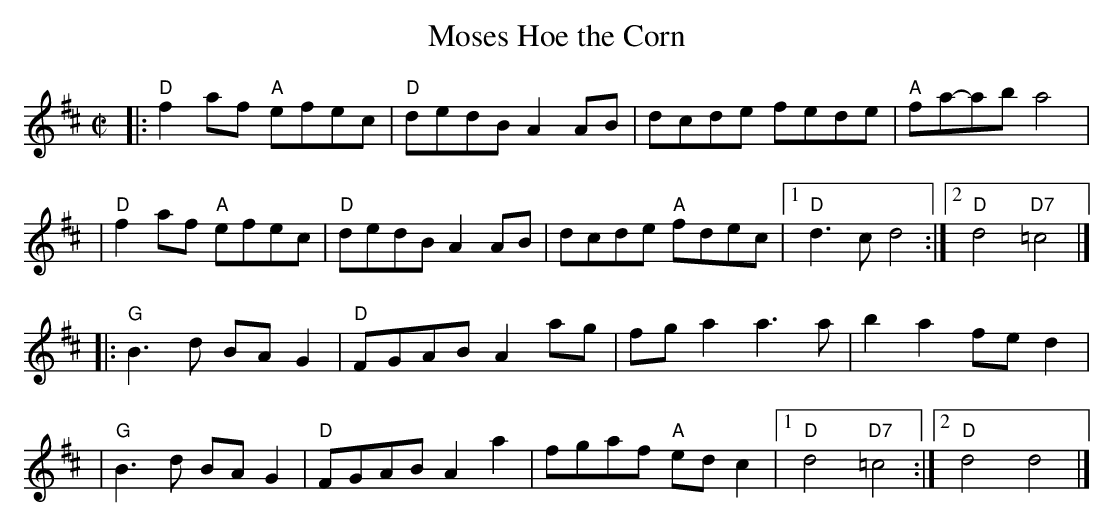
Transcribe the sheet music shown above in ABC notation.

X:1
T: Moses Hoe the Corn
M: C|
K: D
|:"D"f2af "A"efec | "D"dedB A2AB | dcde    fede | "A"fa-ab  a4    |
| "D"f2af "A"efec | "D"dedB A2AB | dcde "A"fdec |1 "D"d3c   d4   :|2 "D"d4 "D7"=c4 |]
|:"G"B3d     BAG2 | "D"FGAB A2ag | fga2    a3a  |    b2a2   fed2  |
| "G"B3d     BAG2 | "D"FGAB A2a2 | fgaf "A"edc2 |1 "D"d4 "D7"=c4 :|2 "D"d4 d4 |]
